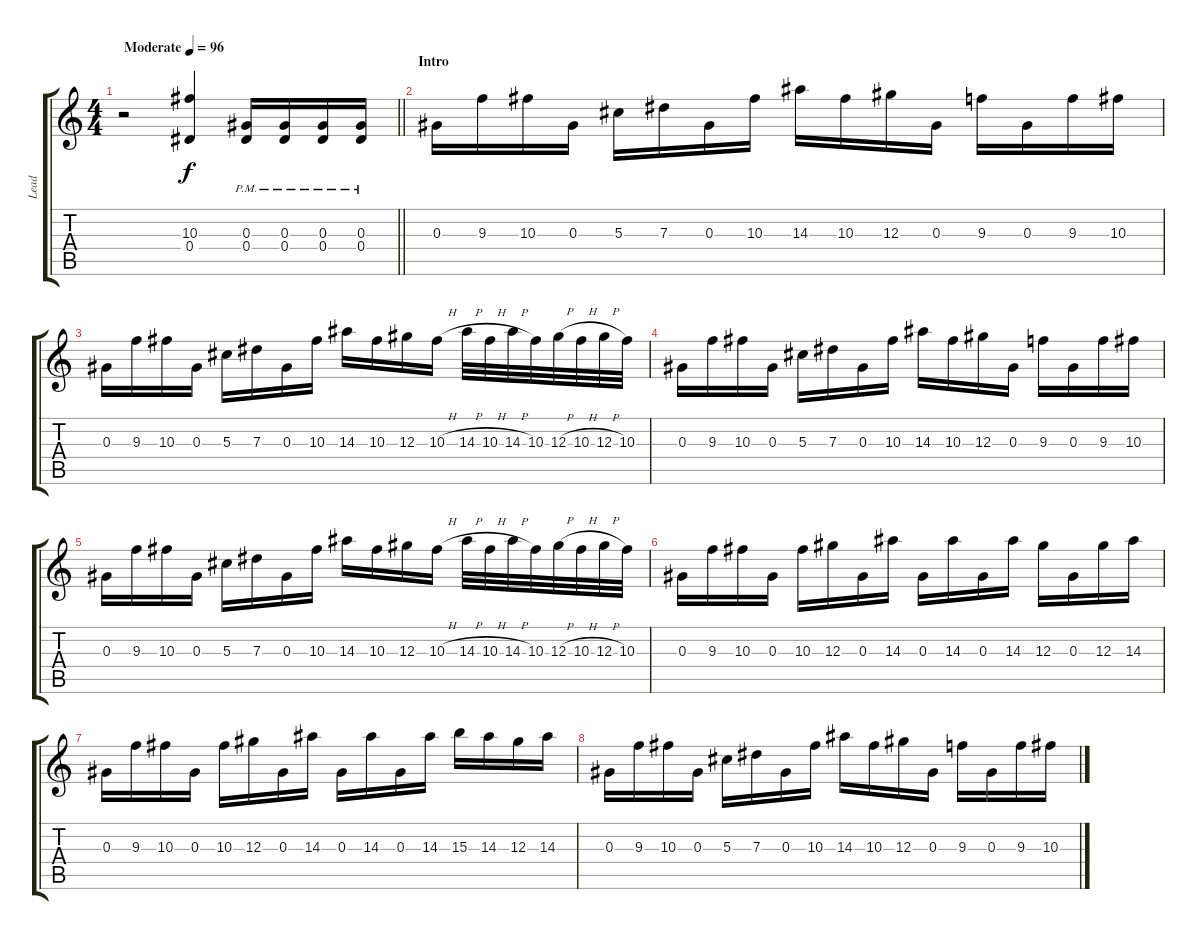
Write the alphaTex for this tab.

\track ("Lead" "Lead") {instrument distortionguitar}
\staff {score tabs}
\tuning (F4 C4 Ab3 Eb3 Bb2 Eb2) {hide}
\ts (4 4)
\tempo (96 "Moderate")
\clef g2
\barLineRight lightlight
\ks c
r.2{dy f instrument distortionguitar} (10.3 0.4).4 (0.3{pm} 0.4{pm}).16 (0.3{pm} 0.4{pm}).16 (0.3{pm} 0.4{pm}).16 (0.3{pm} 0.4{pm}).16 |
\section ("" "Intro")
0.3.16 9.3.16 10.3.16 0.3.16 5.3.16 7.3.16 0.3.16 10.3.16 14.3.16 10.3.16 12.3.16 0.3.16 9.3.16 0.3.16 9.3.16 10.3.16 |
0.3.16 9.3.16 10.3.16 0.3.16 5.3.16 7.3.16 0.3.16 10.3.16 14.3.16 10.3.16 12.3.16 10.3{h}.16 14.3{h}.32 10.3{h}.32 14.3{h}.32 10.3.32 12.3{h}.32 10.3{h}.32 12.3{h}.32 10.3.32 |
0.3.16 9.3.16 10.3.16 0.3.16 5.3.16 7.3.16 0.3.16 10.3.16 14.3.16 10.3.16 12.3.16 0.3.16 9.3.16 0.3.16 9.3.16 10.3.16 |
0.3.16 9.3.16 10.3.16 0.3.16 5.3.16 7.3.16 0.3.16 10.3.16 14.3.16 10.3.16 12.3.16 10.3{h}.16 14.3{h}.32 10.3{h}.32 14.3{h}.32 10.3.32 12.3{h}.32 10.3{h}.32 12.3{h}.32 10.3.32 |
0.3.16 9.3.16 10.3.16 0.3.16 10.3.16 12.3.16 0.3.16 14.3.16 0.3.16 14.3.16 0.3.16 14.3.16 12.3.16 0.3.16 12.3.16 14.3.16 |
0.3.16 9.3.16 10.3.16 0.3.16 10.3.16 12.3.16 0.3.16 14.3.16 0.3.16 14.3.16 0.3.16 14.3.16 15.3.16 14.3.16 12.3.16 14.3.16 |
0.3.16 9.3.16 10.3.16 0.3.16 5.3.16 7.3.16 0.3.16 10.3.16 14.3.16 10.3.16 12.3.16 0.3.16 9.3.16 0.3.16 9.3.16 10.3.16
